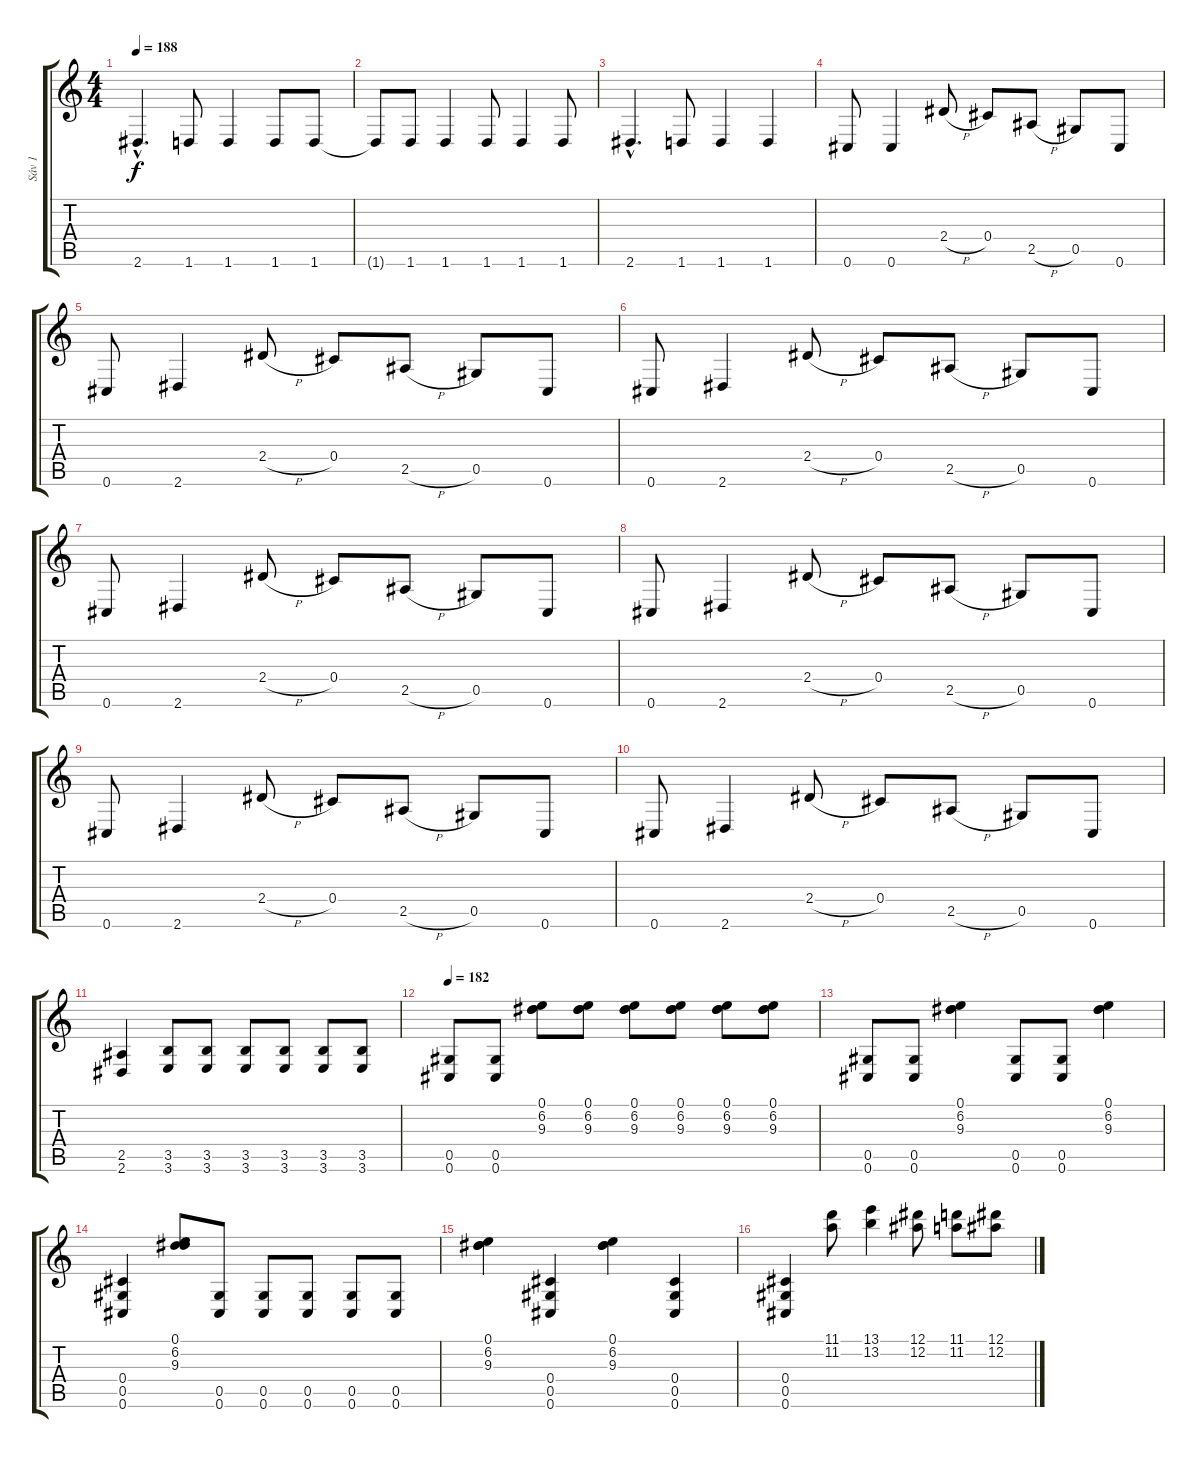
\track ("Sáv 1" "Sáv 1") {instrument distortionguitar}
\staff {score tabs}
\tuning (Eb4 Bb3 Gb3 Db3 Ab2 Db2) {hide}
\ts (4 4)
\tempo 188
\clef g2
\ks c
2.6{hac}.4{d dy f} 1.6.8 1.6.4 1.6.8 1.6.8 |
1.6{t}.8 1.6.8 1.6.4 1.6.8 1.6.4 1.6.8 |
2.6{hac}.4{d} 1.6.8 1.6.4 1.6.4 |
0.6.8 0.6.4 2.4{h}.8 0.4.8 2.5{h}.8 0.5.8 0.6.8 |
0.6.8 2.6.4 2.4{h}.8 0.4.8 2.5{h}.8 0.5.8 0.6.8 |
0.6.8 2.6.4 2.4{h}.8 0.4.8 2.5{h}.8 0.5.8 0.6.8 |
0.6.8 2.6.4 2.4{h}.8 0.4.8 2.5{h}.8 0.5.8 0.6.8 |
0.6.8 2.6.4 2.4{h}.8 0.4.8 2.5{h}.8 0.5.8 0.6.8 |
0.6.8 2.6.4 2.4{h}.8 0.4.8 2.5{h}.8 0.5.8 0.6.8 |
0.6.8 2.6.4 2.4{h}.8 0.4.8 2.5{h}.8 0.5.8 0.6.8 |
(2.5 2.6).4 (3.5 3.6).8 (3.5 3.6).8 (3.5 3.6).8 (3.5 3.6).8 (3.5 3.6).8 (3.5 3.6).8 |
\tempo 182
(0.5 0.6).8 (0.5 0.6).8 (0.1 6.2 9.3).8 (0.1 6.2 9.3).8 (0.1 6.2 9.3).8 (0.1 6.2 9.3).8 (0.1 6.2 9.3).8 (0.1 6.2 9.3).8 |
(0.5 0.6).8 (0.5 0.6).8 (0.1 6.2 9.3).4 (0.5 0.6).8 (0.5 0.6).8 (0.1 6.2 9.3).4 |
(0.4 0.5 0.6).4 (0.1 6.2 9.3).8 (0.5 0.6).8 (0.5 0.6).8 (0.5 0.6).8 (0.5 0.6).8 (0.5 0.6).8 |
(0.1 6.2 9.3).4 (0.4 0.5 0.6).4 (0.1 6.2 9.3).4 (0.4 0.5 0.6).4 |
(0.4 0.5 0.6).4 (11.1 11.2).8 (13.1 13.2).4 (12.1 12.2).8 (11.1 11.2).8 (12.1 12.2).8
